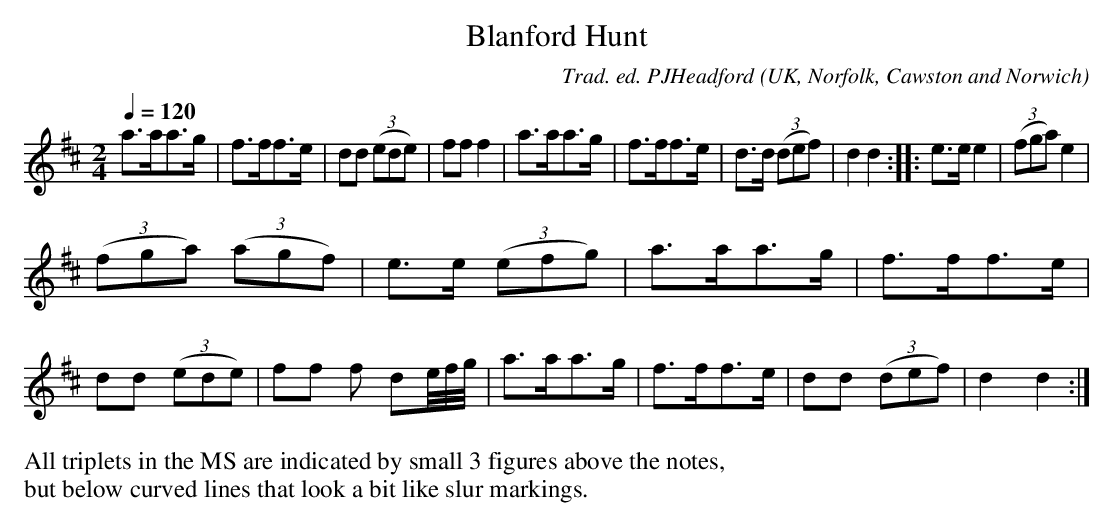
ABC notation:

X:1
T:Blanford Hunt
C:Trad. ed. PJHeadford
O:UK, Norfolk, Cawston and Norwich
M:2/4
L:1/8
Q:1/4=120
K:D
a>aa>g|f>ff>e|dd (3ede|fff2|a>aa>g|\
f>ff>e|d>d (3def|d2d2:||:e>ee2|(3fgae2|
(3fga (3agf|e>e (3efg|a>aa>g|f>ff>e|dd (3ede|\
ff f de/4f/4g/4|a>aa>g|f>ff>e|dd (3def|d2d2:|]
